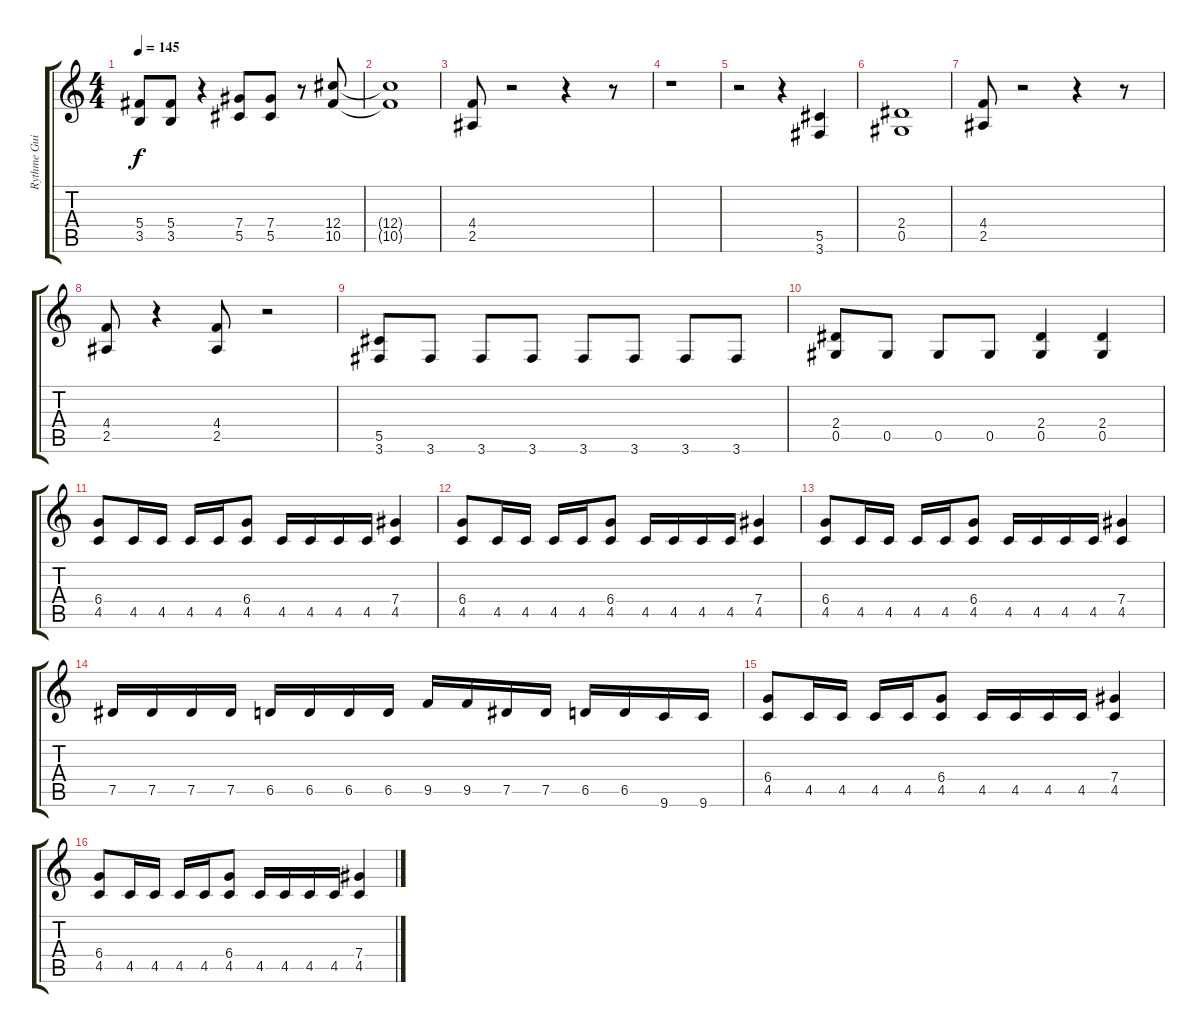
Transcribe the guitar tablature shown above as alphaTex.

\track ("Rythme Guitar" "Rythme Gui") {instrument distortionguitar}
\staff {score tabs}
\tuning (Eb4 Bb3 Gb3 Db3 Ab2 Eb2) {hide}
\ts (4 4)
\tempo 145
\clef g2
\ks c
(5.4 3.5).8{dy f} (5.4 3.5).8 r.4 (7.4 5.5).8 (7.4 5.5).8 r.8 (12.4 10.5).8 |
(12.4{t} 10.5{t}).1 |
(4.4 2.5).8 r.2 r.4 r.8 |
r.1 |
r.2 r.4 (5.5 3.6).4 |
(2.4 0.5).1 |
(4.4 2.5).8 r.2 r.4 r.8 |
(4.4 2.5).8 r.4 (4.4 2.5).8 r.2 |
(5.5 3.6).8 3.6.8 3.6.8 3.6.8 3.6.8 3.6.8 3.6.8 3.6.8 |
(2.4 0.5).8 0.5.8 0.5.8 0.5.8 (2.4 0.5).4 (2.4 0.5).4 |
(6.4 4.5).8 4.5.16 4.5.16 4.5.16 4.5.16 (6.4 4.5).8 4.5.16 4.5.16 4.5.16 4.5.16 (7.4 4.5).4 |
(6.4 4.5).8 4.5.16 4.5.16 4.5.16 4.5.16 (6.4 4.5).8 4.5.16 4.5.16 4.5.16 4.5.16 (7.4 4.5).4 |
(6.4 4.5).8 4.5.16 4.5.16 4.5.16 4.5.16 (6.4 4.5).8 4.5.16 4.5.16 4.5.16 4.5.16 (7.4 4.5).4 |
7.5.16 7.5.16 7.5.16 7.5.16 6.5.16 6.5.16 6.5.16 6.5.16 9.5.16 9.5.16 7.5.16 7.5.16 6.5.16 6.5.16 9.6.16 9.6.16 |
(6.4 4.5).8 4.5.16 4.5.16 4.5.16 4.5.16 (6.4 4.5).8 4.5.16 4.5.16 4.5.16 4.5.16 (7.4 4.5).4 |
(6.4 4.5).8 4.5.16 4.5.16 4.5.16 4.5.16 (6.4 4.5).8 4.5.16 4.5.16 4.5.16 4.5.16 (7.4 4.5).4
